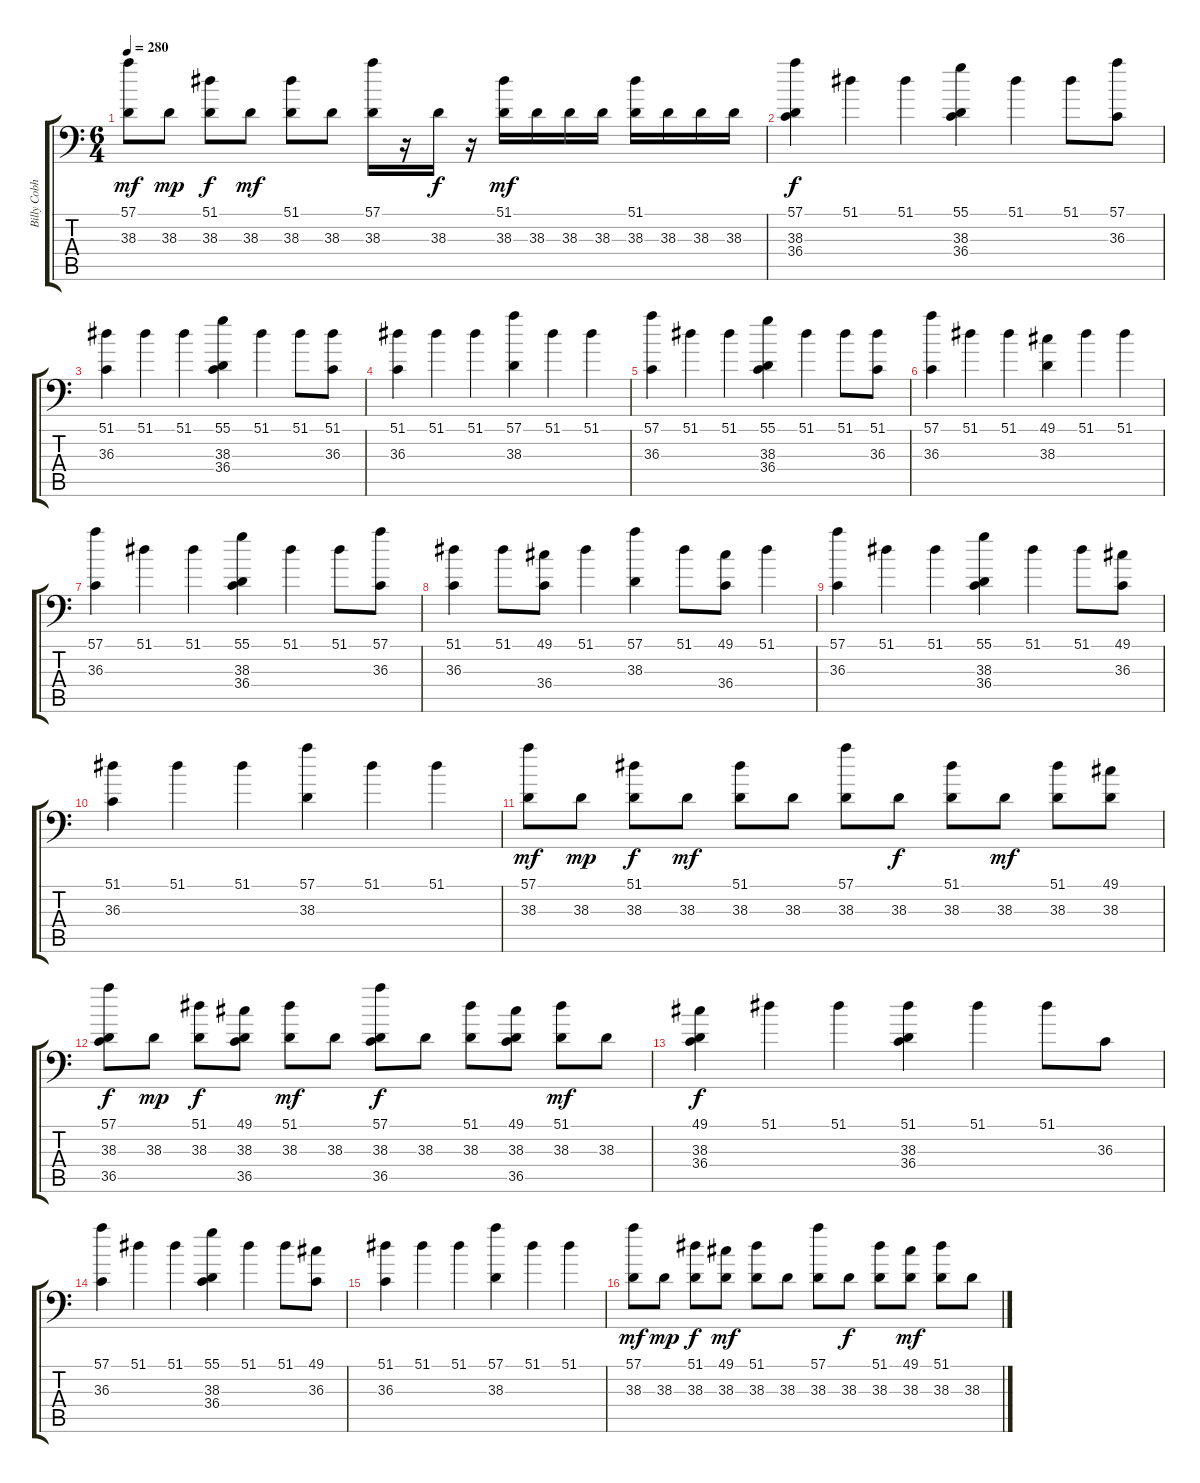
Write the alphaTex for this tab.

\track ("Billy Cobham" "Billy Cobh") {instrument acousticgrandpiano}
\staff {score tabs}
\tuning (C-1 C-1 C-1 C-1 C-1 C-1) {hide}
\ts (6 4)
\tempo 280
\clef f4
\ks c
(57.1 38.3).8{dy mf} 38.3.8{dy mp} (51.1 38.3).8{dy f} 38.3.8{dy mf} (51.1 38.3).8 38.3.8 (57.1 38.3).16 r.16 38.3.16{dy f} r.16 (51.1 38.3).16{dy mf} 38.3.16 38.3.16 38.3.16 (51.1 38.3).16 38.3.16 38.3.16 38.3.16 |
(57.1 38.3 36.4).4{dy f} 51.1.4 51.1.4 (55.1 38.3 36.4).4 51.1.4 51.1.8 (57.1 36.3).8 |
(51.1 36.3).4 51.1.4 51.1.4 (55.1 38.3 36.4).4 51.1.4 51.1.8 (51.1 36.3).8 |
(51.1 36.3).4 51.1.4 51.1.4 (57.1 38.3).4 51.1.4 51.1.4 |
(57.1 36.3).4 51.1.4 51.1.4 (55.1 38.3 36.4).4 51.1.4 51.1.8 (51.1 36.3).8 |
(57.1 36.3).4 51.1.4 51.1.4 (49.1 38.3).4 51.1.4 51.1.4 |
(57.1 36.3).4 51.1.4 51.1.4 (55.1 38.3 36.4).4 51.1.4 51.1.8 (57.1 36.3).8 |
(51.1 36.3).4 51.1.8 (49.1 36.4).8 51.1.4 (57.1 38.3).4 51.1.8 (49.1 36.4).8 51.1.4 |
(57.1 36.3).4 51.1.4 51.1.4 (55.1 38.3 36.4).4 51.1.4 51.1.8 (49.1 36.3).8 |
(51.1 36.3).4 51.1.4 51.1.4 (57.1 38.3).4 51.1.4 51.1.4 |
(57.1 38.3).8{dy mf} 38.3.8{dy mp} (51.1 38.3).8{dy f} 38.3.8{dy mf} (51.1 38.3).8 38.3.8 (57.1 38.3).8 38.3.8{dy f} (51.1 38.3).8 38.3.8{dy mf} (51.1 38.3).8 (49.1 38.3).8 |
(57.1 38.3 36.5).8{dy f} 38.3.8{dy mp} (51.1 38.3).8{dy f} (49.1 38.3 36.5).8 (51.1 38.3).8{dy mf} 38.3.8 (57.1 38.3 36.5).8{dy f} 38.3.8 (51.1 38.3).8 (49.1 38.3 36.5).8 (51.1 38.3).8{dy mf} 38.3.8 |
(49.1 38.3 36.4).4{dy f} 51.1.4 51.1.4 (51.1 38.3 36.4).4 51.1.4 51.1.8 36.3.8 |
(57.1 36.3).4 51.1.4 51.1.4 (55.1 38.3 36.4).4 51.1.4 51.1.8 (49.1 36.3).8 |
(51.1 36.3).4 51.1.4 51.1.4 (57.1 38.3).4 51.1.4 51.1.4 |
(57.1 38.3).8{dy mf} 38.3.8{dy mp} (51.1 38.3).8{dy f} (49.1 38.3).8{dy mf} (51.1 38.3).8 38.3.8 (57.1 38.3).8 38.3.8{dy f} (51.1 38.3).8 (49.1 38.3).8{dy mf} (51.1 38.3).8 38.3.8
